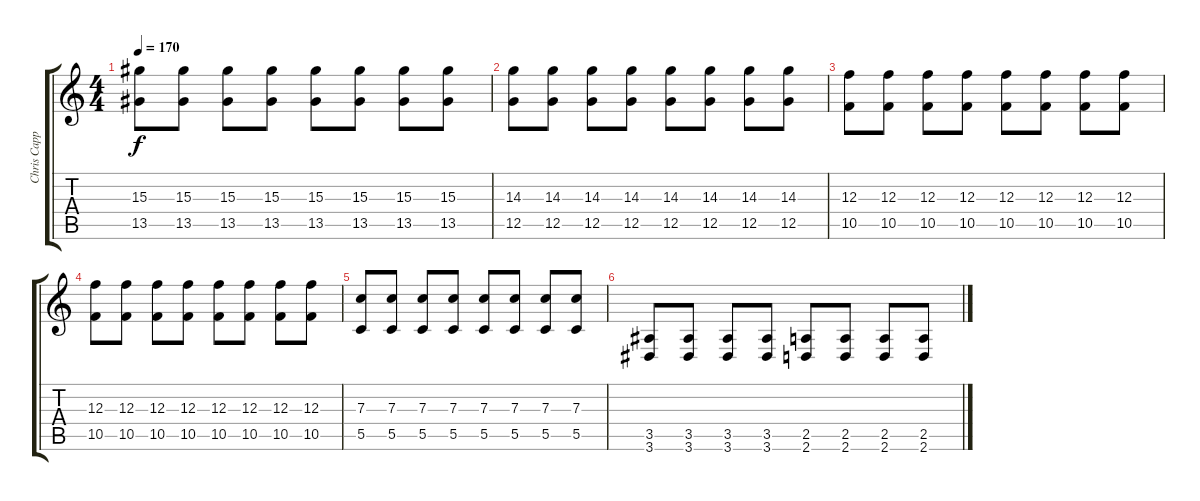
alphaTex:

\track ("Chris Cappelli" "Chris Capp") {instrument overdrivenguitar}
\staff {score tabs}
\tuning (D4 A3 F3 C3 G2 C2) {hide}
\ts (4 4)
\tempo 170
\clef g2
\ks c
(15.3 13.5).8{dy f} (15.3 13.5).8 (15.3 13.5).8 (15.3 13.5).8 (15.3 13.5).8 (15.3 13.5).8 (15.3 13.5).8 (15.3 13.5).8 |
(14.3 12.5).8 (14.3 12.5).8 (14.3 12.5).8 (14.3 12.5).8 (14.3 12.5).8 (14.3 12.5).8 (14.3 12.5).8 (14.3 12.5).8 |
(12.3 10.5).8 (12.3 10.5).8 (12.3 10.5).8 (12.3 10.5).8 (12.3 10.5).8 (12.3 10.5).8 (12.3 10.5).8 (12.3 10.5).8 |
(12.3 10.5).8 (12.3 10.5).8 (12.3 10.5).8 (12.3 10.5).8 (12.3 10.5).8 (12.3 10.5).8 (12.3 10.5).8 (12.3 10.5).8 |
(7.3 5.5).8 (7.3 5.5).8 (7.3 5.5).8 (7.3 5.5).8 (7.3 5.5).8 (7.3 5.5).8 (7.3 5.5).8 (7.3 5.5).8 |
(3.5 3.6).8 (3.5 3.6).8 (3.5 3.6).8 (3.5 3.6).8 (2.5 2.6).8 (2.5 2.6).8 (2.5 2.6).8 (2.5 2.6).8
